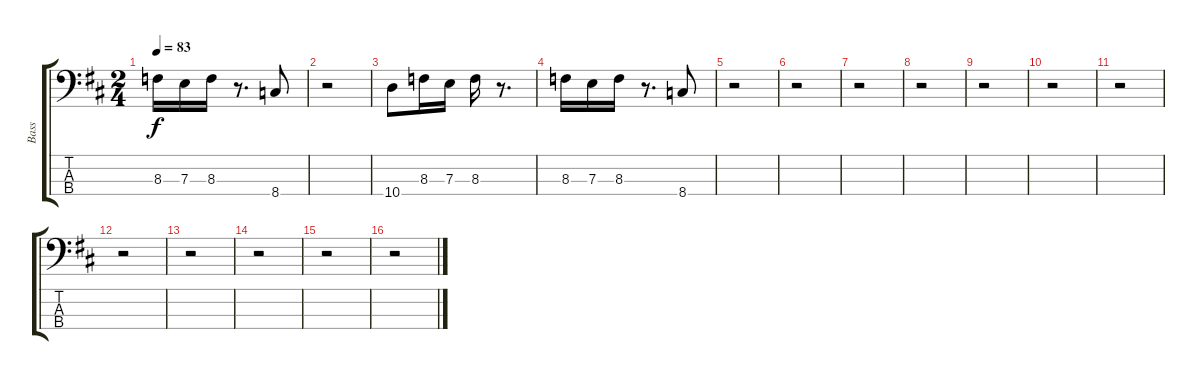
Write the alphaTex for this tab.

\track ("Bass" "Bass") {instrument electricbasspick}
\staff {score tabs}
\tuning (G2 D2 A1 E1) {hide}
\ts (2 4)
\tempo 83
\clef f4
\ks d
8.3.16{dy f} 7.3.16 8.3.16 r.8{d} 8.4.8 |
r.2 |
10.4.8 8.3.16 7.3.16 8.3.16 r.8{d} |
8.3.16 7.3.16 8.3.16 r.8{d} 8.4.8 |
r.2 |
r.2 |
r.2 |
r.2 |
r.2 |
r.2 |
r.2 |
r.2 |
r.2 |
r.2 |
r.2 |
r.2
